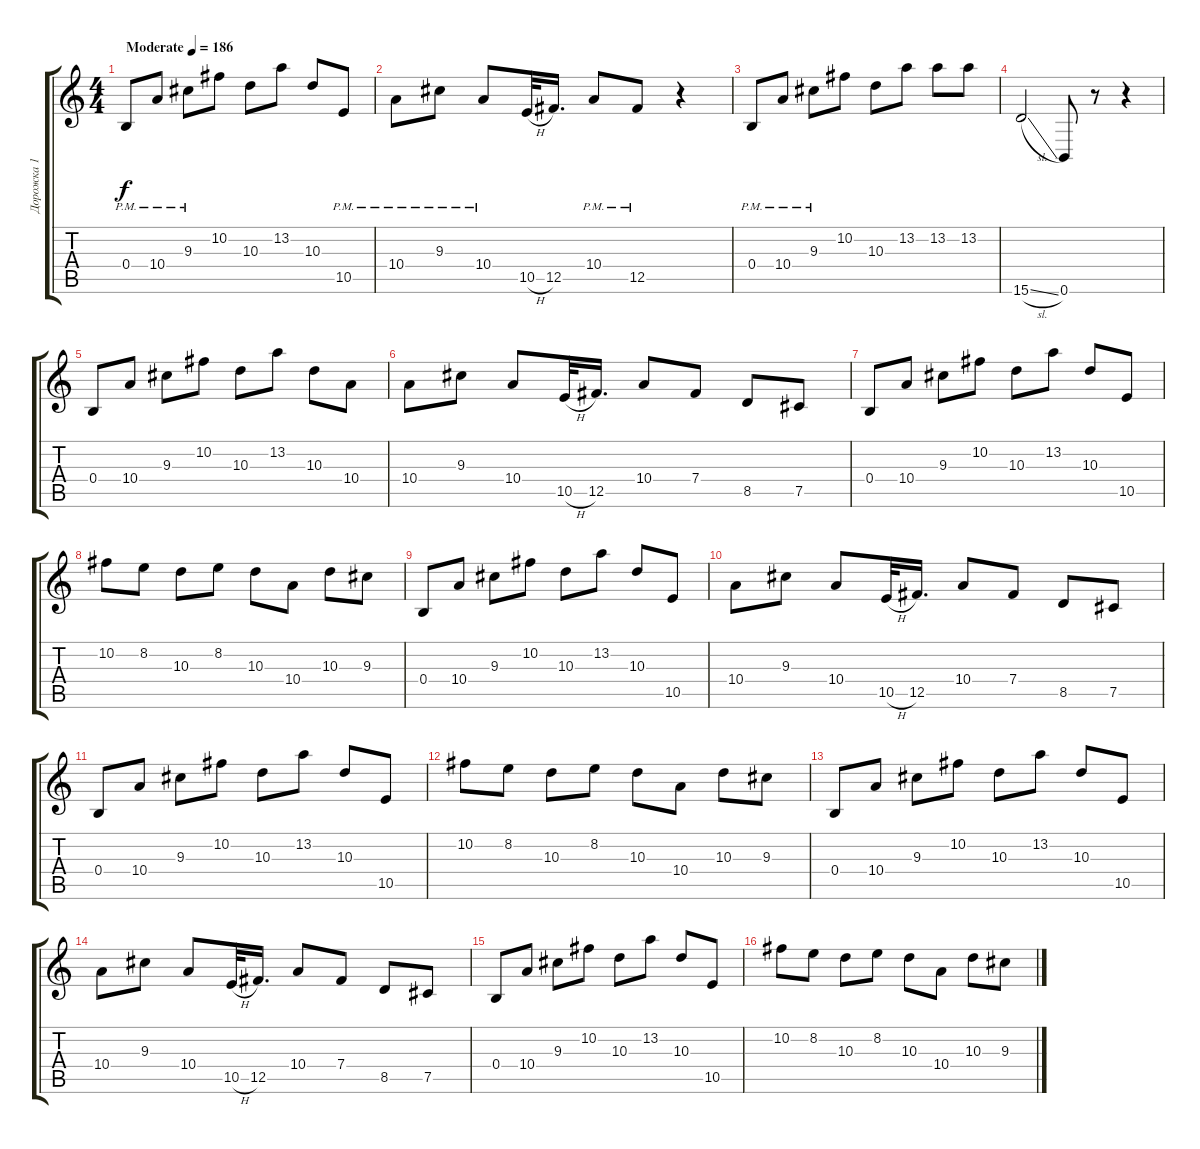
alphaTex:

\track ("Дорожка 1" "Дорожка 1") {instrument distortionguitar}
\staff {score tabs}
\tuning (Db4 Ab3 E3 B2 Gb2 B1) {hide}
\ts (4 4)
\tempo (186 "Moderate")
\clef g2
\ks c
0.4{pm}.8{dy f volume 10 balance 8 instrument distortionguitar} 10.4{pm}.8 9.3{pm}.8 10.2.8 10.3.8 13.2.8 10.3.8 10.5{pm}.8 |
10.4{pm}.8 9.3{pm}.8 10.4{pm}.8 10.5{h}.32 12.5.16{d} 10.4{pm}.8 12.5{pm}.8 r.4 |
0.4{pm}.8 10.4{pm}.8 9.3{pm}.8 10.2.8 10.3.8 13.2.8 13.2.8 13.2.8 |
15.6{sl}.2 0.6.8 r.8 r.4 |
0.4.8{balance 0} 10.4.8 9.3.8 10.2.8 10.3.8 13.2.8 10.3.8 10.4.8 |
10.4.8 9.3.8 10.4.8 10.5{h}.32 12.5.16{d} 10.4.8 7.4.8 8.5.8 7.5.8 |
0.4.8 10.4.8 9.3.8 10.2.8 10.3.8 13.2.8 10.3.8 10.5.8 |
10.2.8 8.2.8 10.3.8 8.2.8 10.3.8 10.4.8 10.3.8 9.3.8 |
0.4.8 10.4.8 9.3.8 10.2.8 10.3.8 13.2.8 10.3.8 10.5.8 |
10.4.8 9.3.8 10.4.8 10.5{h}.32 12.5.16{d} 10.4.8 7.4.8 8.5.8 7.5.8 |
0.4.8 10.4.8 9.3.8 10.2.8 10.3.8 13.2.8 10.3.8 10.5.8 |
10.2.8 8.2.8 10.3.8 8.2.8 10.3.8 10.4.8 10.3.8 9.3.8 |
0.4.8 10.4.8 9.3.8 10.2.8 10.3.8 13.2.8 10.3.8 10.5.8 |
10.4.8 9.3.8 10.4.8 10.5{h}.32 12.5.16{d} 10.4.8 7.4.8 8.5.8 7.5.8 |
0.4.8 10.4.8 9.3.8 10.2.8 10.3.8 13.2.8 10.3.8 10.5.8 |
10.2.8 8.2.8 10.3.8 8.2.8 10.3.8 10.4.8 10.3.8 9.3.8
